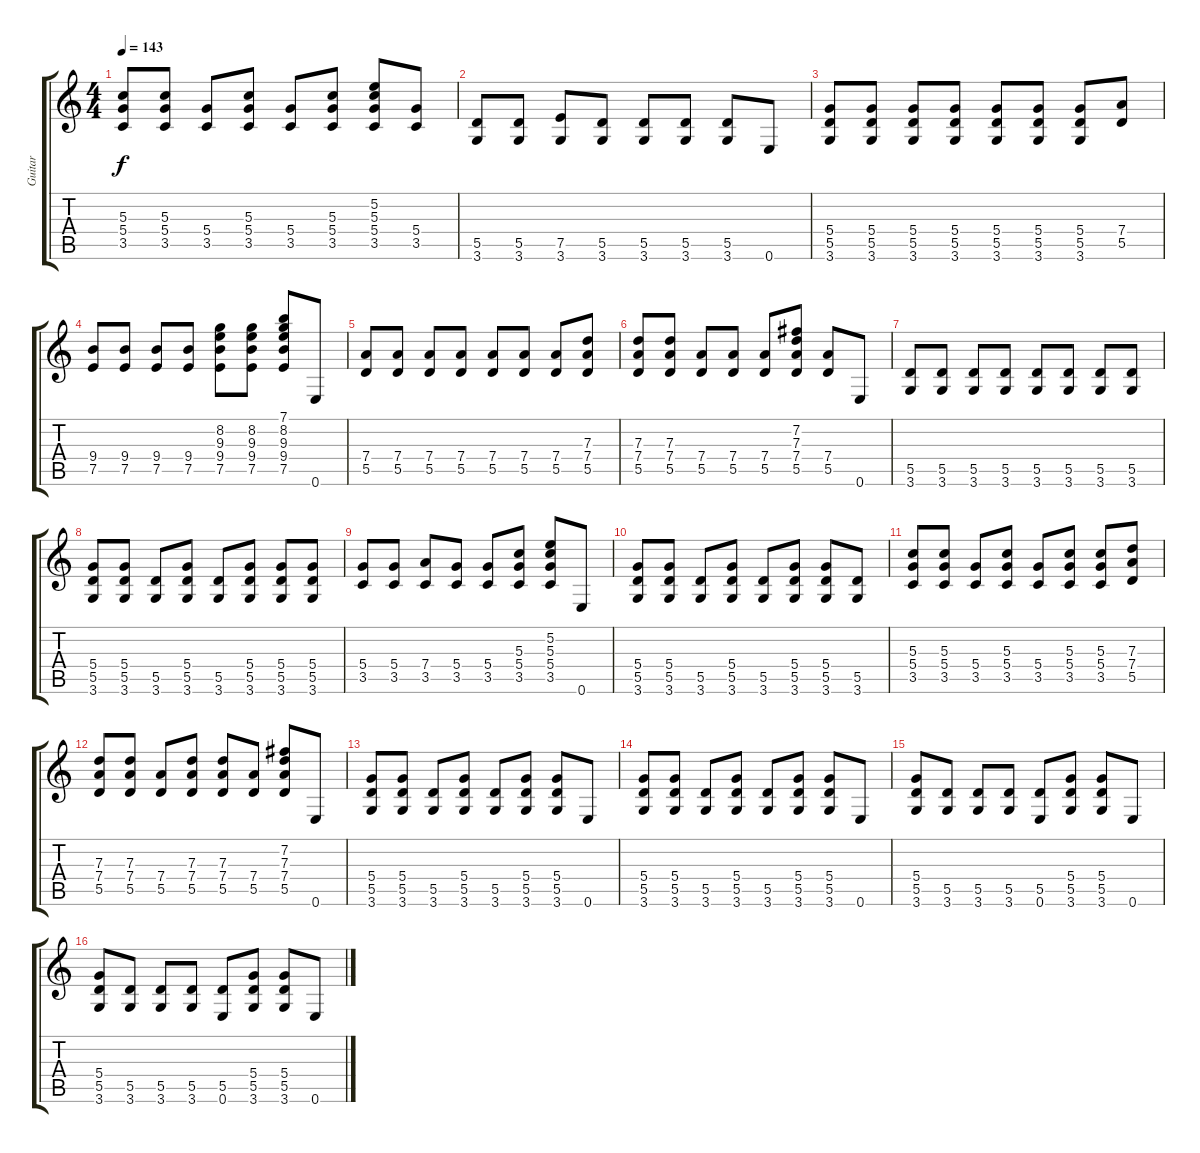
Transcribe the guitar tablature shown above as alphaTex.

\track ("Guitar" "Guitar") {instrument electricguitarclean}
\staff {score tabs}
\tuning (E4 B3 G3 D3 A2 E2) {hide}
\ts (4 4)
\tempo 143
\clef g2
\ks c
(5.3 5.4 3.5).8{dy f} (5.3 5.4 3.5).8 (5.4 3.5).8 (5.3 5.4 3.5).8 (5.4 3.5).8 (5.3 5.4 3.5).8 (5.2 5.3 5.4 3.5).8 (5.4 3.5).8 |
(5.5 3.6).8 (5.5 3.6).8 (7.5 3.6).8 (5.5 3.6).8 (5.5 3.6).8 (5.5 3.6).8 (5.5 3.6).8 0.6.8 |
(5.4 5.5 3.6).8 (5.4 5.5 3.6).8 (5.4 5.5 3.6).8 (5.4 5.5 3.6).8 (5.4 5.5 3.6).8 (5.4 5.5 3.6).8 (5.4 5.5 3.6).8 (7.4 5.5).8 |
(9.4 7.5).8 (9.4 7.5).8 (9.4 7.5).8 (9.4 7.5).8 (8.2 9.3 9.4 7.5).8 (8.2 9.3 9.4 7.5).8 (7.1 8.2 9.3 9.4 7.5).8 0.6.8 |
(7.4 5.5).8 (7.4 5.5).8 (7.4 5.5).8 (7.4 5.5).8 (7.4 5.5).8 (7.4 5.5).8 (7.4 5.5).8 (7.3 7.4 5.5).8 |
(7.3 7.4 5.5).8 (7.3 7.4 5.5).8 (7.4 5.5).8 (7.4 5.5).8 (7.4 5.5).8 (7.2 7.3 7.4 5.5).8 (7.4 5.5).8 0.6.8 |
(5.5 3.6).8 (5.5 3.6).8 (5.5 3.6).8 (5.5 3.6).8 (5.5 3.6).8 (5.5 3.6).8 (5.5 3.6).8 (5.5 3.6).8 |
(5.4 5.5 3.6).8 (5.4 5.5 3.6).8 (5.5 3.6).8 (5.4 5.5 3.6).8 (5.5 3.6).8 (5.4 5.5 3.6).8 (5.4 5.5 3.6).8 (5.4 5.5 3.6).8 |
(5.4 3.5).8 (5.4 3.5).8 (7.4 3.5).8 (5.4 3.5).8 (5.4 3.5).8 (5.3 5.4 3.5).8 (5.2 5.3 5.4 3.5).8 0.6.8 |
(5.4 5.5 3.6).8 (5.4 5.5 3.6).8 (5.5 3.6).8 (5.4 5.5 3.6).8 (5.5 3.6).8 (5.4 5.5 3.6).8 (5.4 5.5 3.6).8 (5.5 3.6).8 |
(5.3 5.4 3.5).8 (5.3 5.4 3.5).8 (5.4 3.5).8 (5.3 5.4 3.5).8 (5.4 3.5).8 (5.3 5.4 3.5).8 (5.3 5.4 3.5).8 (7.3 7.4 5.5).8 |
(7.3 7.4 5.5).8 (7.3 7.4 5.5).8 (7.4 5.5).8 (7.3 7.4 5.5).8 (7.3 7.4 5.5).8 (7.4 5.5).8 (7.2 7.3 7.4 5.5).8 0.6.8 |
(5.4 5.5 3.6).8 (5.4 5.5 3.6).8 (5.5 3.6).8 (5.4 5.5 3.6).8 (5.5 3.6).8 (5.4 5.5 3.6).8 (5.4 5.5 3.6).8 0.6.8 |
(5.4 5.5 3.6).8 (5.4 5.5 3.6).8 (5.5 3.6).8 (5.4 5.5 3.6).8 (5.5 3.6).8 (5.4 5.5 3.6).8 (5.4 5.5 3.6).8 0.6.8 |
(5.4 5.5 3.6).8 (5.5 3.6).8 (5.5 3.6).8 (5.5 3.6).8 (5.5 0.6).8 (5.4 5.5 3.6).8 (5.4 5.5 3.6).8 0.6.8 |
(5.4 5.5 3.6).8 (5.5 3.6).8 (5.5 3.6).8 (5.5 3.6).8 (5.5 0.6).8 (5.4 5.5 3.6).8 (5.4 5.5 3.6).8 0.6.8
